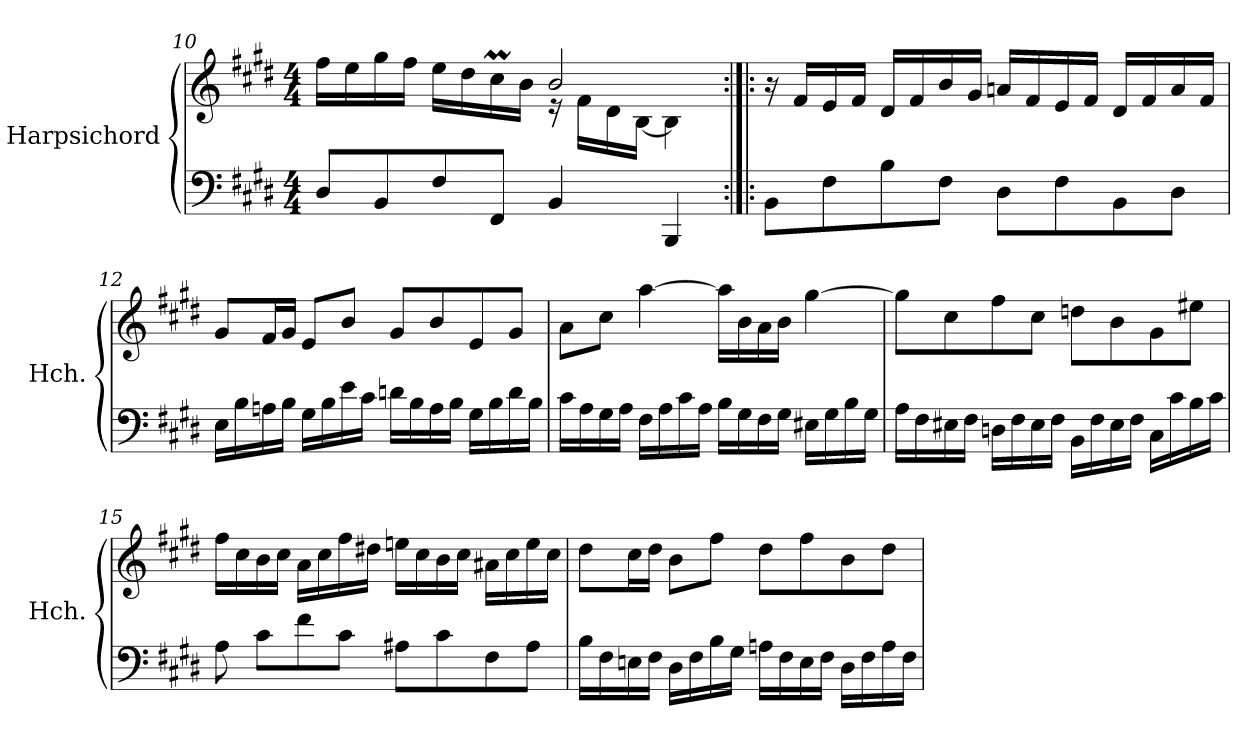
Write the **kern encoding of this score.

**kern	**kern
*part1	*part1
*staff2	*staff1
*I"Harpsichord	*
*I'Hch.	*
*clefF4	*clefG2
*k[f#c#g#d#]	*k[f#c#g#d#]
*M4/4	*M4/4
=10	=10
*	*^
8D#/L	16ff#\LL	2ryy
.	16ee\	.
8BB/	16gg#\	.
.	16ff#\JJ	.
8F#/	16ee\LL	.
.	16dd#\	.
8FF#/J	16cc#M\	.
.	16b\JJ	.
4BB/	2b/	16r
.	.	16f#\LL
.	.	16d#\
.	.	[16B\JJ
4BBB/	.	4B\]
*	*v	*v
=11:|!|:	=11:|!|:
8BB\L	16r
.	16f#/LL
8F#\	16e/
.	16f#/JJ
8B\	16d#/LL
.	16f#/
8F#\J	16b/
.	16g#/JJ
8D#\L	16an/LL
.	16f#/
8F#\	16e/
.	16f#/JJ
8BB\	16d#/LL
.	16f#/
8D#\J	16a/
.	16f#/JJ
=12	=12
16E\LL	8g#/L
16B\	.
16An\	16f#/L
16B\JJ	16g#/JJ
16G#\LL	8e/L
16B\	.
16e\	8b/J
16c#\JJ	.
16dn\LL	8g#/L
16B\	.
16A\	8b/
16B\JJ	.
16G#\LL	8e/
16B\	.
16d\	8g#/J
16B\JJ	.
=13	=13
16c#\LL	8a\L
16A\	.
16G#\	8cc#\J
16A\JJ	.
16F#\LL	[4aa\
16A\	.
16c#\	.
16A\JJ	.
16B\LL	16aa\LL]
16G#\	16b\
16F#\	16a\
16G#\JJ	16b\JJ
16E#X\LL	[4gg#\
16G#\	.
16B\	.
16G#\JJ	.
=14	=14
16A\LL	8gg#\L]
16F#\	.
16E#X\	8cc#\
16F#\JJ	.
16Dn\LL	8ff#\
16F#\	.
16E#\	8cc#\J
16F#\JJ	.
16BB\LL	8ddn\L
16F#\	.
16E#\	8b\
16F#\JJ	.
16C#\LL	8g#\
16c#\	.
16B\	8ee#X\J
16c#\JJ	.
=15	=15
8A\	16ff#\LL
.	16cc#\
8c#\L	16b\
.	16cc#\JJ
8f#\	16a\LL
.	16cc#\
8c#\J	16ff#\
.	16dd#X\JJ
8A#X\L	16een\LL
.	16cc#\
8c#\	16b\
.	16cc#\JJ
8F#\	16a#X\LL
.	16cc#\
8A#\J	16ee\
.	16cc#\JJ
=16	=16
16B\LL	8dd#\L
16F#\	.
16En\	16cc#\L
16F#\JJ	16dd#\JJ
16D#\LL	8b\L
16F#\	.
16B\	8ff#\J
16G#\JJ	.
16An\LL	8dd#\L
16F#\	.
16E\	8ff#\
16F#\JJ	.
16D#\LL	8b\
16F#\	.
16A\	8dd#\J
16F#\JJ	.
=	=
*-	*-
